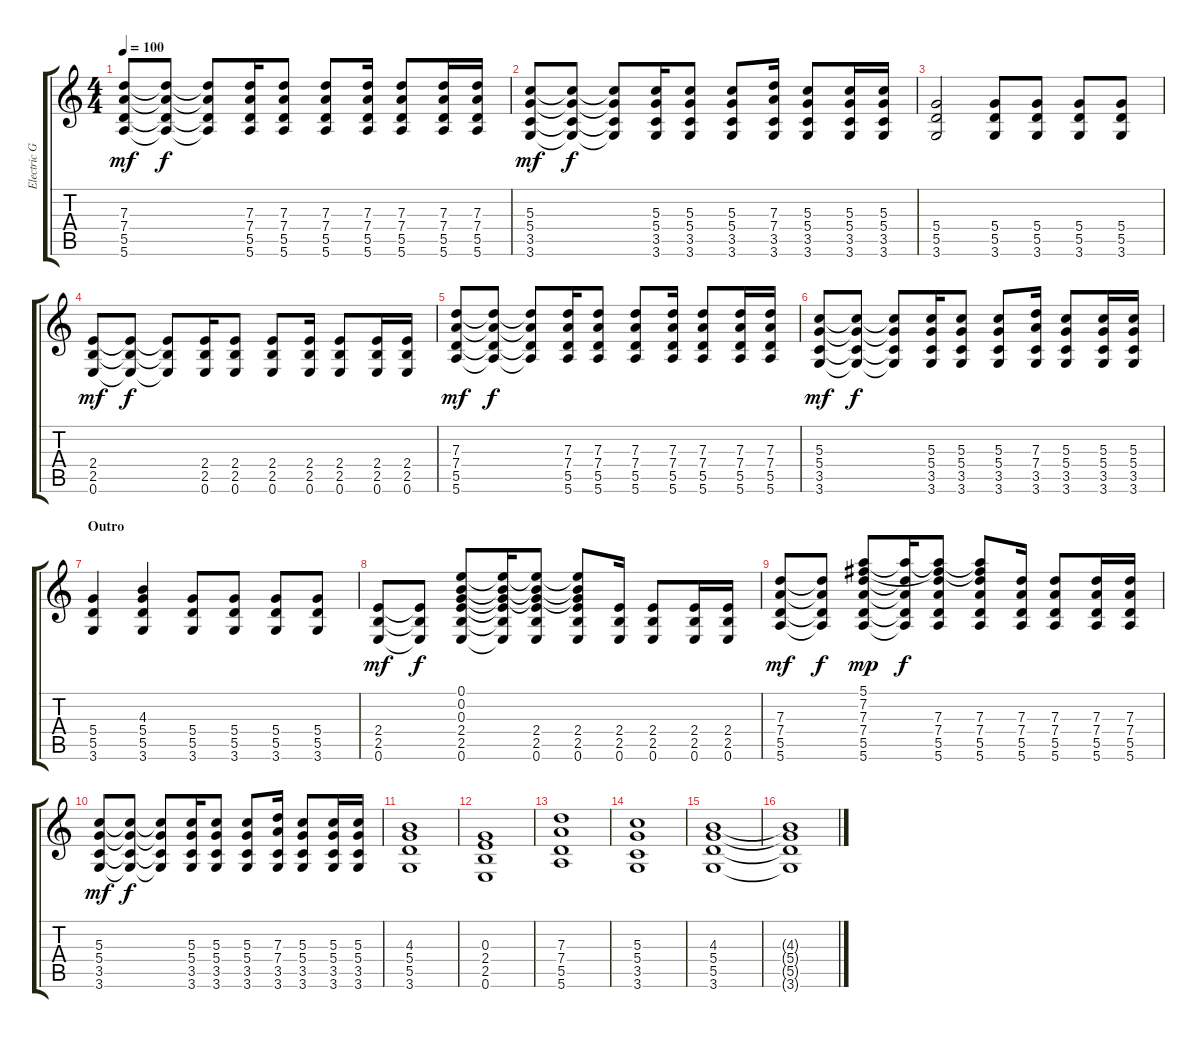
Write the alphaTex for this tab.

\track ("Electric Guitar" "Electric G") {instrument distortionguitar}
\staff {score tabs}
\tuning (E4 B3 G3 D3 A2 E2) {hide}
\ts (4 4)
\tempo 100
\clef g2
\ks c
(7.3 7.4 5.5 5.6).8{dy mf} (7.3{t} 7.4{t} 5.5{t} 5.6{t}).8{dy f} (7.3{t} 7.4{t} 5.5{t} 5.6{t}).8 (7.3 7.4 5.5 5.6).16 (7.3 7.4 5.5 5.6).8 (7.3 7.4 5.5 5.6).8 (7.3 7.4 5.5 5.6).16 (7.3 7.4 5.5 5.6).8 (7.3 7.4 5.5 5.6).16 (7.3 7.4 5.5 5.6).16 |
(5.3 5.4 3.5 3.6).8{dy mf} (5.3{t} 5.4{t} 3.5{t} 3.6{t}).8{dy f} (5.3{t} 5.4{t} 3.5{t} 3.6{t}).8 (5.3 5.4 3.5 3.6).16 (5.3 5.4 3.5 3.6).8 (5.3 5.4 3.5 3.6).8 (7.3 7.4 3.5 3.6).16 (5.3 5.4 3.5 3.6).8 (5.3 5.4 3.5 3.6).16 (5.3 5.4 3.5 3.6).16 |
(5.4 5.5 3.6).2 (5.4 5.5 3.6).8 (5.4 5.5 3.6).8 (5.4 5.5 3.6).8 (5.4 5.5 3.6).8 |
(2.4 2.5 0.6).8{dy mf} (2.4{t} 2.5{t} 0.6{t}).8{dy f} (2.4{t} 2.5{t} 0.6{t}).8 (2.4 2.5 0.6).16 (2.4 2.5 0.6).8 (2.4 2.5 0.6).8 (2.4 2.5 0.6).16 (2.4 2.5 0.6).8 (2.4 2.5 0.6).16 (2.4 2.5 0.6).16 |
(7.3 7.4 5.5 5.6).8{dy mf} (7.3{t} 7.4{t} 5.5{t} 5.6{t}).8{dy f} (7.3{t} 7.4{t} 5.5{t} 5.6{t}).8 (7.3 7.4 5.5 5.6).16 (7.3 7.4 5.5 5.6).8 (7.3 7.4 5.5 5.6).8 (7.3 7.4 5.5 5.6).16 (7.3 7.4 5.5 5.6).8 (7.3 7.4 5.5 5.6).16 (7.3 7.4 5.5 5.6).16 |
(5.3 5.4 3.5 3.6).8{dy mf} (5.3{t} 5.4{t} 3.5{t} 3.6{t}).8{dy f} (5.3{t} 5.4{t} 3.5{t} 3.6{t}).8 (5.3 5.4 3.5 3.6).16 (5.3 5.4 3.5 3.6).8 (5.3 5.4 3.5 3.6).8 (7.3 7.4 3.5 3.6).16 (5.3 5.4 3.5 3.6).8 (5.3 5.4 3.5 3.6).16 (5.3 5.4 3.5 3.6).16 |
\section ("" "Outro")
(5.4 5.5 3.6).4 (4.3 5.4 5.5 3.6).4 (5.4 5.5 3.6).8 (5.4 5.5 3.6).8 (5.4 5.5 3.6).8 (5.4 5.5 3.6).8 |
(2.4 2.5 0.6).8{dy mf} (2.4{t} 2.5{t} 0.6{t}).8{dy f} (0.1 0.2 0.3 2.4 2.5 0.6).8 (0.1{t} 0.2{t} 0.3{t} 2.4{t} 2.5{t} 0.6{t}).16 (0.1{t} 0.2{t} 0.3{t} 2.4 2.5 0.6).8 (0.1{t} 0.2{t} 0.3{t} 2.4 2.5 0.6).8 (2.4 2.5 0.6).16 (2.4 2.5 0.6).8 (2.4 2.5 0.6).16 (2.4 2.5 0.6).16 |
(7.3 7.4 5.5 5.6).8{dy mf} (7.3{t} 7.4{t} 5.5{t} 5.6{t}).8{dy f} (5.1 7.2 7.3 7.4 5.5 5.6).8{dy mp} (5.1{t} 7.3{t} 7.4{t} 5.5{t} 5.6{t}).16{dy f} (5.1{t} 7.2{t} 7.3 7.4 5.5 5.6).8 (5.1{t} 7.2{t} 7.3 7.4 5.5 5.6).8 (7.3 7.4 5.5 5.6).16 (7.3 7.4 5.5 5.6).8 (7.3 7.4 5.5 5.6).16 (7.3 7.4 5.5 5.6).16 |
(5.3 5.4 3.5 3.6).8{dy mf} (5.3{t} 5.4{t} 3.5{t} 3.6{t}).8{dy f} (5.3{t} 5.4{t} 3.5{t} 3.6{t}).8 (5.3 5.4 3.5 3.6).16 (5.3 5.4 3.5 3.6).8 (5.3 5.4 3.5 3.6).8 (7.3 7.4 3.5 3.6).16 (5.3 5.4 3.5 3.6).8 (5.3 5.4 3.5 3.6).16 (5.3 5.4 3.5 3.6).16 |
(4.3 5.4 5.5 3.6).1 |
(0.3 2.4 2.5 0.6).1 |
(7.3 7.4 5.5 5.6).1 |
(5.3 5.4 3.5 3.6).1 |
(4.3 5.4 5.5 3.6).1{volume 4} |
(4.3{t} 5.4{t} 5.5{t} 3.6{t}).1
